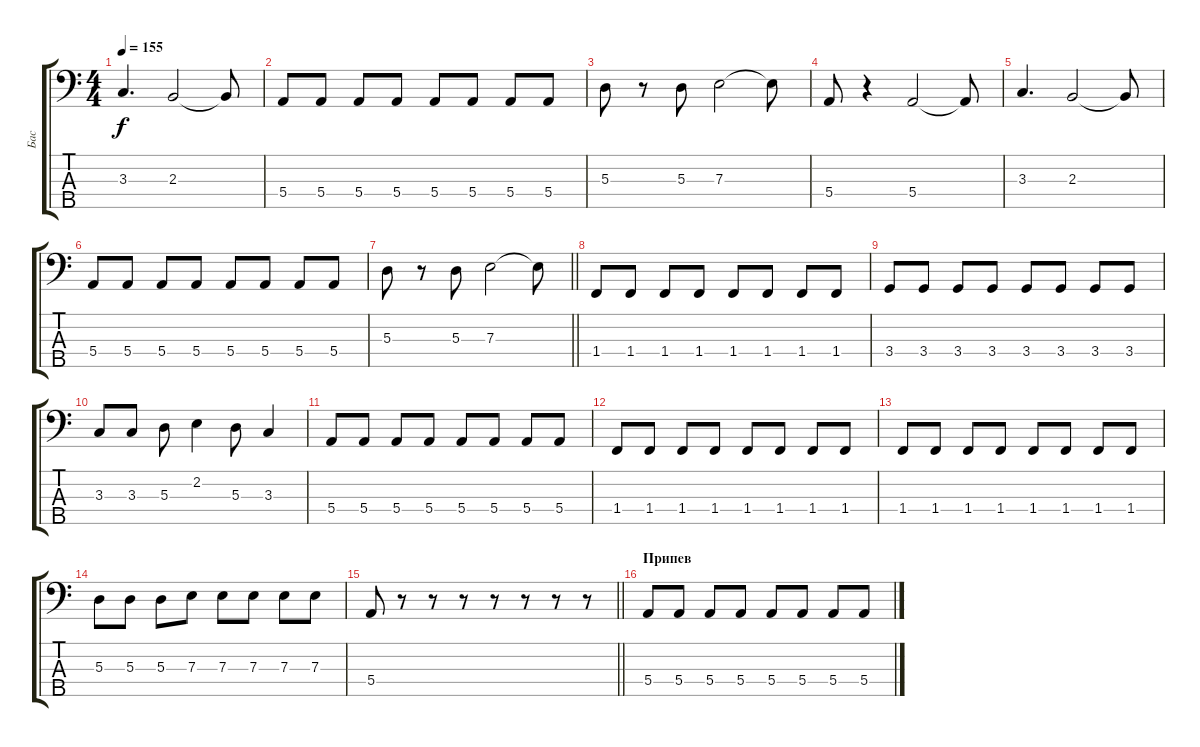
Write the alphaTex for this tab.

\track ("Бас" "Бас") {instrument electricbassfinger}
\staff {score tabs}
\tuning (G2 D2 A1 E1 B0) {hide}
\ts (4 4)
\tempo 155
\clef f4
\ks c
3.3.4{d dy f} 2.3.2 2.3{t}.8 |
5.4.8 5.4.8 5.4.8 5.4.8 5.4.8 5.4.8 5.4.8 5.4.8 |
5.3.8 r.8 5.3.8 7.3.2 7.3{t}.8 |
5.4.8 r.4 5.4.2 5.4{t}.8 |
3.3.4{d} 2.3.2 2.3{t}.8 |
5.4.8 5.4.8 5.4.8 5.4.8 5.4.8 5.4.8 5.4.8 5.4.8 |
\barLineRight lightlight
5.3.8 r.8 5.3.8 7.3.2 7.3{t}.8 |
\section ("" " ")
1.4.8 1.4.8 1.4.8 1.4.8 1.4.8 1.4.8 1.4.8 1.4.8 |
3.4.8 3.4.8 3.4.8 3.4.8 3.4.8 3.4.8 3.4.8 3.4.8 |
3.3.8 3.3.8 5.3.8 2.2.4 5.3.8 3.3.4 |
5.4.8 5.4.8 5.4.8 5.4.8 5.4.8 5.4.8 5.4.8 5.4.8 |
1.4.8 1.4.8 1.4.8 1.4.8 1.4.8 1.4.8 1.4.8 1.4.8 |
1.4.8 1.4.8 1.4.8 1.4.8 1.4.8 1.4.8 1.4.8 1.4.8 |
5.3.8 5.3.8 5.3.8 7.3.8 7.3.8 7.3.8 7.3.8 7.3.8 |
\barLineRight lightlight
5.4.8 r.8 r.8 r.8 r.8 r.8 r.8 r.8 |
\section ("" "Припев")
5.4.8 5.4.8 5.4.8 5.4.8 5.4.8 5.4.8 5.4.8 5.4.8
